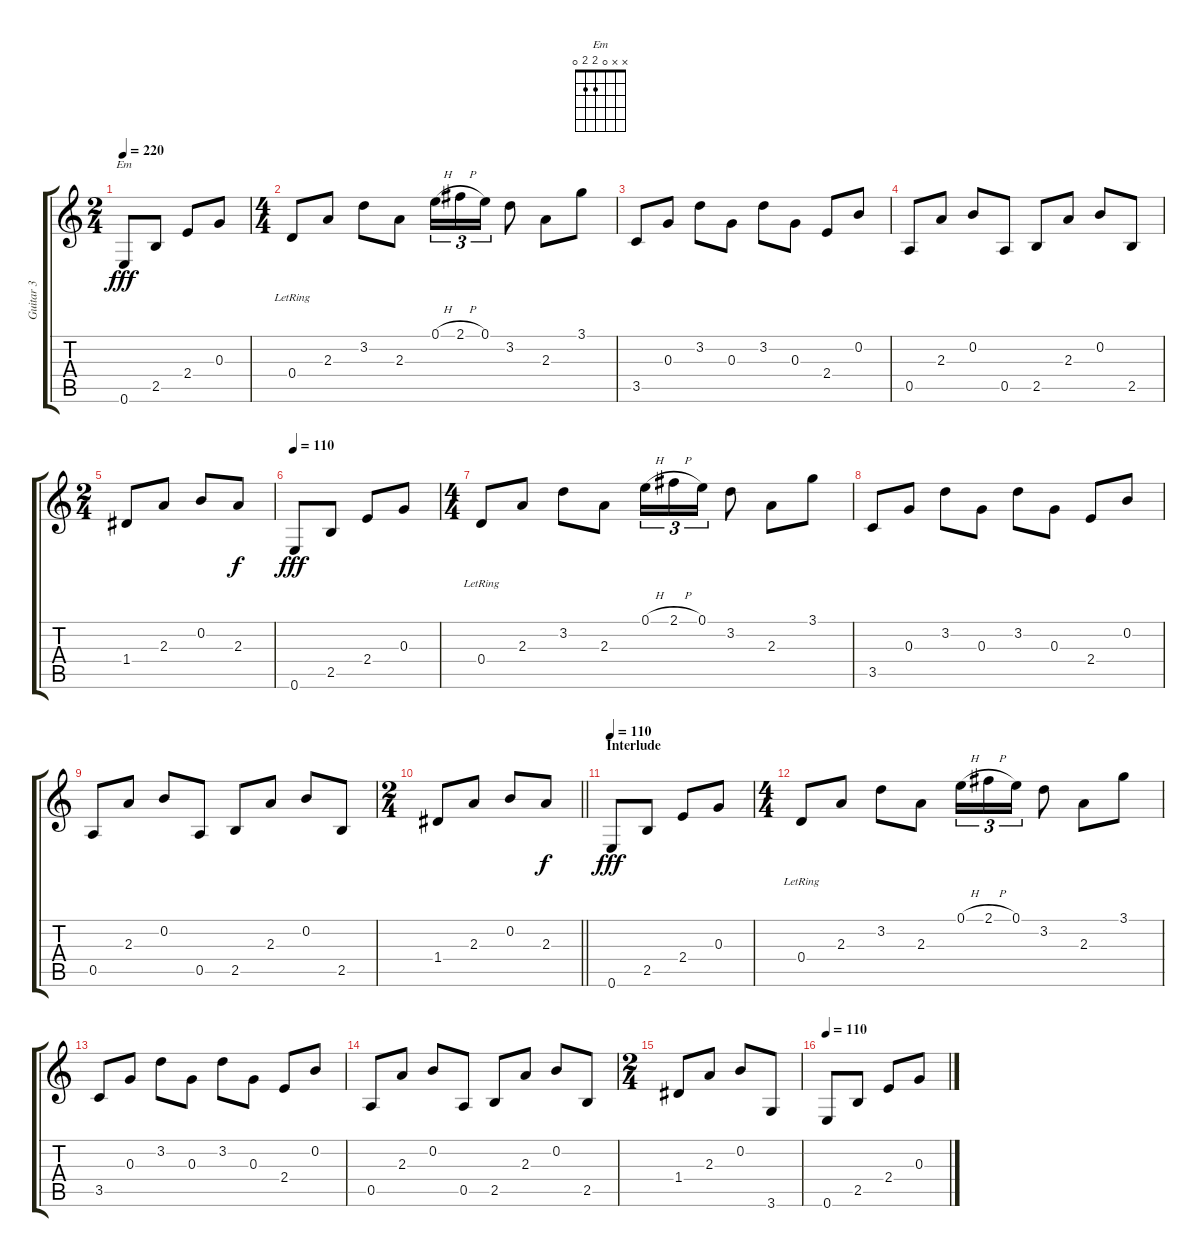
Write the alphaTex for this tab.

\track ("Guitar 3" "Guitar 3") {instrument distortionguitar}
\staff {score tabs}
\tuning (E4 B3 G3 D3 A2 E2) {hide}
\chord ("Em" x x 0 2 2 0)
\ts (2 4)
\tempo 220
\tempo 110
\tempo 220
\clef g2
\ks c
0.6.8{ch "Em" dy fff instrument electricguitarclean} 2.5.8 2.4.8 0.3.8 |
\ts (4 4)
0.4{lr}.8 2.3.8 3.2.8 2.3.8 0.1{h}.16{tu (3 2)} 2.1{h}.16{tu (3 2)} 0.1.16{tu (3 2)} 3.2.8 2.3.8 3.1.8 |
3.5.8 0.3.8 3.2.8 0.3.8 3.2.8 0.3.8 2.4.8 0.2.8 |
0.5.8 2.3.8 0.2.8 0.5.8 2.5.8 2.3.8 0.2.8 2.5.8 |
\ts (2 4)
1.4.8 2.3.8 0.2.8 2.3.8{dy f} |
\tempo 110
0.6.8{dy fff instrument electricguitarclean} 2.5.8 2.4.8 0.3.8 |
\ts (4 4)
0.4{lr}.8 2.3.8 3.2.8 2.3.8 0.1{h}.16{tu (3 2)} 2.1{h}.16{tu (3 2)} 0.1.16{tu (3 2)} 3.2.8 2.3.8 3.1.8 |
3.5.8 0.3.8 3.2.8 0.3.8 3.2.8 0.3.8 2.4.8 0.2.8 |
0.5.8 2.3.8 0.2.8 0.5.8 2.5.8 2.3.8 0.2.8 2.5.8 |
\ts (2 4)
\barLineRight lightlight
1.4.8 2.3.8 0.2.8 2.3.8{dy f} |
\section ("" "Interlude")
\tempo 110
0.6.8{dy fff instrument electricguitarclean} 2.5.8 2.4.8 0.3.8 |
\ts (4 4)
0.4{lr}.8 2.3.8 3.2.8 2.3.8 0.1{h}.16{tu (3 2)} 2.1{h}.16{tu (3 2)} 0.1.16{tu (3 2)} 3.2.8 2.3.8 3.1.8 |
3.5.8 0.3.8 3.2.8 0.3.8 3.2.8 0.3.8 2.4.8 0.2.8 |
0.5.8 2.3.8 0.2.8 0.5.8 2.5.8 2.3.8 0.2.8 2.5.8 |
\ts (2 4)
1.4.8 2.3.8 0.2.8 3.6.8 |
\tempo 110
0.6.8{instrument electricguitarclean} 2.5.8 2.4.8 0.3.8
